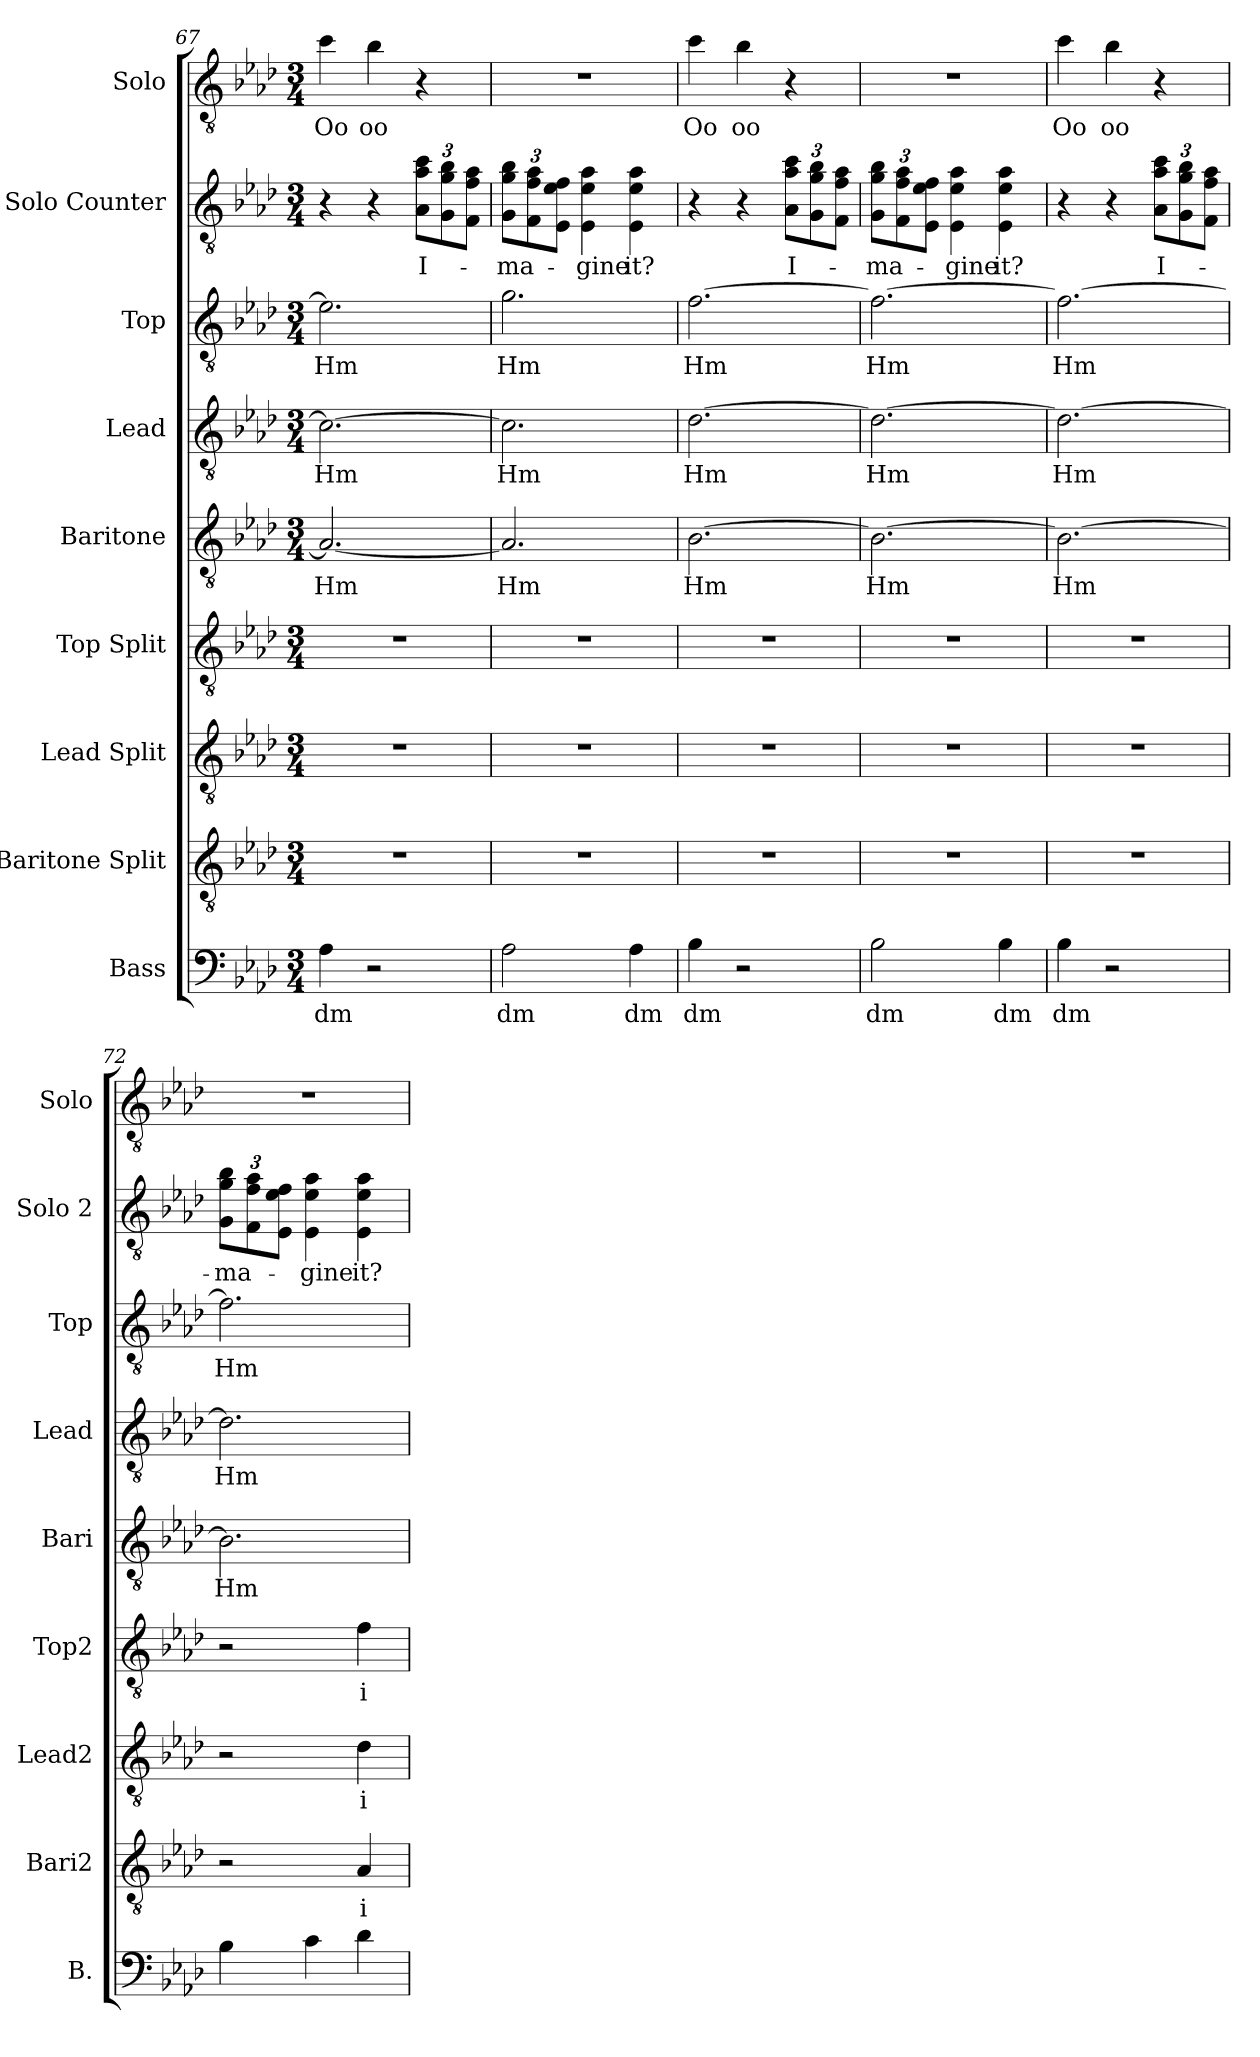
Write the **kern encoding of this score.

**kern	**text	**kern	**text	**kern	**text	**kern	**text	**kern	**text	**kern	**text	**kern	**text	**kern	**text	**kern	**text
*part9	*part9	*part8	*part8	*part7	*part7	*part6	*part6	*part5	*part5	*part4	*part4	*part3	*part3	*part2	*part2	*part1	*part1
*staff9	*staff9	*staff8	*staff8	*staff7	*staff7	*staff6	*staff6	*staff5	*staff5	*staff4	*staff4	*staff3	*staff3	*staff2	*staff2	*staff1	*staff1
*I"Bass	*	*I"Baritone Split	*	*I"Lead Split	*	*I"Top Split	*	*I"Baritone	*	*I"Lead	*	*I"Top	*	*I"Solo Counter	*	*I"Solo	*
*I'B.	*	*I'Bari2	*	*I'Lead2	*	*I'Top2	*	*I'Bari	*	*I'Lead	*	*I'Top	*	*I'Solo 2	*	*I'Solo	*
*clefF4	*	*clefGv2	*	*clefGv2	*	*clefGv2	*	*clefGv2	*	*clefGv2	*	*clefGv2	*	*clefGv2	*	*clefGv2	*
*k[b-e-a-d-]	*	*k[b-e-a-d-]	*	*k[b-e-a-d-]	*	*k[b-e-a-d-]	*	*k[b-e-a-d-]	*	*k[b-e-a-d-]	*	*k[b-e-a-d-]	*	*k[b-e-a-d-]	*	*k[b-e-a-d-]	*
*M3/4	*	*M3/4	*	*M3/4	*	*M3/4	*	*M3/4	*	*M3/4	*	*M3/4	*	*M3/4	*	*M3/4	*
=67	=67	=67	=67	=67	=67	=67	=67	=67	=67	=67	=67	=67	=67	=67	=67	=67	=67
!	!LO:LY:b	!	!	!	!	!	!	!	!LO:LY:b	!	!LO:LY:b	!	!LO:LY:b	!	!	!	!LO:LY:b
4A-\	-dm	2.r	.	2.r	.	2.r	.	2.A-/_	Hm	2.c\_	Hm	2.e-\]	Hm	4r	.	4cc\	Oo
!	!	!	!	!	!	!	!	!	!	!	!	!	!	!	!	!	!LO:LY:b
2r	.	.	.	.	.	.	.	.	.	.	.	.	.	4r	.	4b-\	oo
*	*	*	*	*	*	*	*	*	*	*	*	*	*	*Xbrackettup	*	*	*
!	!	!	!	!	!	!	!	!	!	!	!	!	!	!	!LO:LY:b	!	!
.	.	.	.	.	.	.	.	.	.	.	.	.	.	12A-\ 12a-\ 12cc\L	I-	4r	.
.	.	.	.	.	.	.	.	.	.	.	.	.	.	12G\ 12g\ 12b-\	.	.	.
.	.	.	.	.	.	.	.	.	.	.	.	.	.	12F\ 12f\ 12a-\J	.	.	.
=68	=68	=68	=68	=68	=68	=68	=68	=68	=68	=68	=68	=68	=68	=68	=68	=68	=68
!	!LO:LY:b	!	!	!	!	!	!	!	!LO:LY:b	!	!LO:LY:b	!	!LO:LY:b	!	!LO:LY:b	!	!
2A-\	-dm	2.r	.	2.r	.	2.r	.	2.A-/]	Hm	2.c\]	Hm	2.g\	Hm	12G\ 12g\ 12b-\L	-ma-	2.r	.
.	.	.	.	.	.	.	.	.	.	.	.	.	.	12F\ 12f\ 12a-\	.	.	.
.	.	.	.	.	.	.	.	.	.	.	.	.	.	12E-\ 12e-\ 12f\J	.	.	.
!	!	!	!	!	!	!	!	!	!	!	!	!	!	!	!LO:LY:b	!	!
.	.	.	.	.	.	.	.	.	.	.	.	.	.	4E-\ 4e-\ 4a-\	-gine	.	.
!	!LO:LY:b	!	!	!	!	!	!	!	!	!	!	!	!	!	!LO:LY:b	!	!
4A-\	dm	.	.	.	.	.	.	.	.	.	.	.	.	4E-\ 4e-\ 4a-\	it?	.	.
=69	=69	=69	=69	=69	=69	=69	=69	=69	=69	=69	=69	=69	=69	=69	=69	=69	=69
!	!LO:LY:b	!	!	!	!	!	!	!	!LO:LY:b	!	!LO:LY:b	!	!LO:LY:b	!	!	!	!LO:LY:b
4B-\	-dm	2.r	.	2.r	.	2.r	.	[2.B-\	Hm	[2.d-\	Hm	[2.f\	Hm	4r	.	4cc\	Oo
!	!	!	!	!	!	!	!	!	!	!	!	!	!	!	!	!	!LO:LY:b
2r	.	.	.	.	.	.	.	.	.	.	.	.	.	4r	.	4b-\	oo
!	!	!	!	!	!	!	!	!	!	!	!	!	!	!	!LO:LY:b	!	!
.	.	.	.	.	.	.	.	.	.	.	.	.	.	12A-\ 12a-\ 12cc\L	I-	4r	.
.	.	.	.	.	.	.	.	.	.	.	.	.	.	12G\ 12g\ 12b-\	.	.	.
.	.	.	.	.	.	.	.	.	.	.	.	.	.	12F\ 12f\ 12a-\J	.	.	.
=70	=70	=70	=70	=70	=70	=70	=70	=70	=70	=70	=70	=70	=70	=70	=70	=70	=70
!	!LO:LY:b	!	!	!	!	!	!	!	!LO:LY:b	!	!LO:LY:b	!	!LO:LY:b	!	!LO:LY:b	!	!
2B-\	-dm	2.r	.	2.r	.	2.r	.	2.B-\_	Hm	2.d-\_	Hm	2.f\_	Hm	12G\ 12g\ 12b-\L	-ma-	2.r	.
.	.	.	.	.	.	.	.	.	.	.	.	.	.	12F\ 12f\ 12a-\	.	.	.
.	.	.	.	.	.	.	.	.	.	.	.	.	.	12E-\ 12e-\ 12f\J	.	.	.
!	!	!	!	!	!	!	!	!	!	!	!	!	!	!	!LO:LY:b	!	!
.	.	.	.	.	.	.	.	.	.	.	.	.	.	4E-\ 4e-\ 4a-\	-gine	.	.
!	!LO:LY:b	!	!	!	!	!	!	!	!	!	!	!	!	!	!LO:LY:b	!	!
4B-\	dm	.	.	.	.	.	.	.	.	.	.	.	.	4E-\ 4e-\ 4a-\	it?	.	.
=71	=71	=71	=71	=71	=71	=71	=71	=71	=71	=71	=71	=71	=71	=71	=71	=71	=71
!	!LO:LY:b	!	!	!	!	!	!	!	!LO:LY:b	!	!LO:LY:b	!	!LO:LY:b	!	!	!	!LO:LY:b
4B-\	-dm	2.r	.	2.r	.	2.r	.	2.B-\_	Hm	2.d-\_	Hm	2.f\_	Hm	4r	.	4cc\	Oo
!	!	!	!	!	!	!	!	!	!	!	!	!	!	!	!	!	!LO:LY:b
2r	.	.	.	.	.	.	.	.	.	.	.	.	.	4r	.	4b-\	oo
!	!	!	!	!	!	!	!	!	!	!	!	!	!	!	!LO:LY:b	!	!
.	.	.	.	.	.	.	.	.	.	.	.	.	.	12A-\ 12a-\ 12cc\L	I-	4r	.
.	.	.	.	.	.	.	.	.	.	.	.	.	.	12G\ 12g\ 12b-\	.	.	.
.	.	.	.	.	.	.	.	.	.	.	.	.	.	12F\ 12f\ 12a-\J	.	.	.
=72	=72	=72	=72	=72	=72	=72	=72	=72	=72	=72	=72	=72	=72	=72	=72	=72	=72
!	!	!	!	!	!	!	!	!	!LO:LY:b	!	!LO:LY:b	!	!LO:LY:b	!	!LO:LY:b	!	!
4B-\	.	2r	.	2r	.	2r	.	2.B-\]	Hm	2.d-\]	Hm	2.f\]	Hm	12G\ 12g\ 12b-\L	-ma-	2.r	.
.	.	.	.	.	.	.	.	.	.	.	.	.	.	12F\ 12f\ 12a-\	.	.	.
.	.	.	.	.	.	.	.	.	.	.	.	.	.	12E-\ 12e-\ 12f\J	.	.	.
!	!	!	!	!	!	!	!	!	!	!	!	!	!	!	!LO:LY:b	!	!
4c\	.	.	.	.	.	.	.	.	.	.	.	.	.	4E-\ 4e-\ 4a-\	-gine	.	.
!	!	!	!LO:LY:b	!	!LO:LY:b	!	!LO:LY:b	!	!	!	!	!	!	!	!LO:LY:b	!	!
4d-\	.	4A-/	i-	4d-\	i-	4f\	i-	.	.	.	.	.	.	4E-\ 4e-\ 4a-\	it?	.	.
=	=	=	=	=	=	=	=	=	=	=	=	=	=	=	=	=	=
*-	*-	*-	*-	*-	*-	*-	*-	*-	*-	*-	*-	*-	*-	*-	*-	*-	*-
